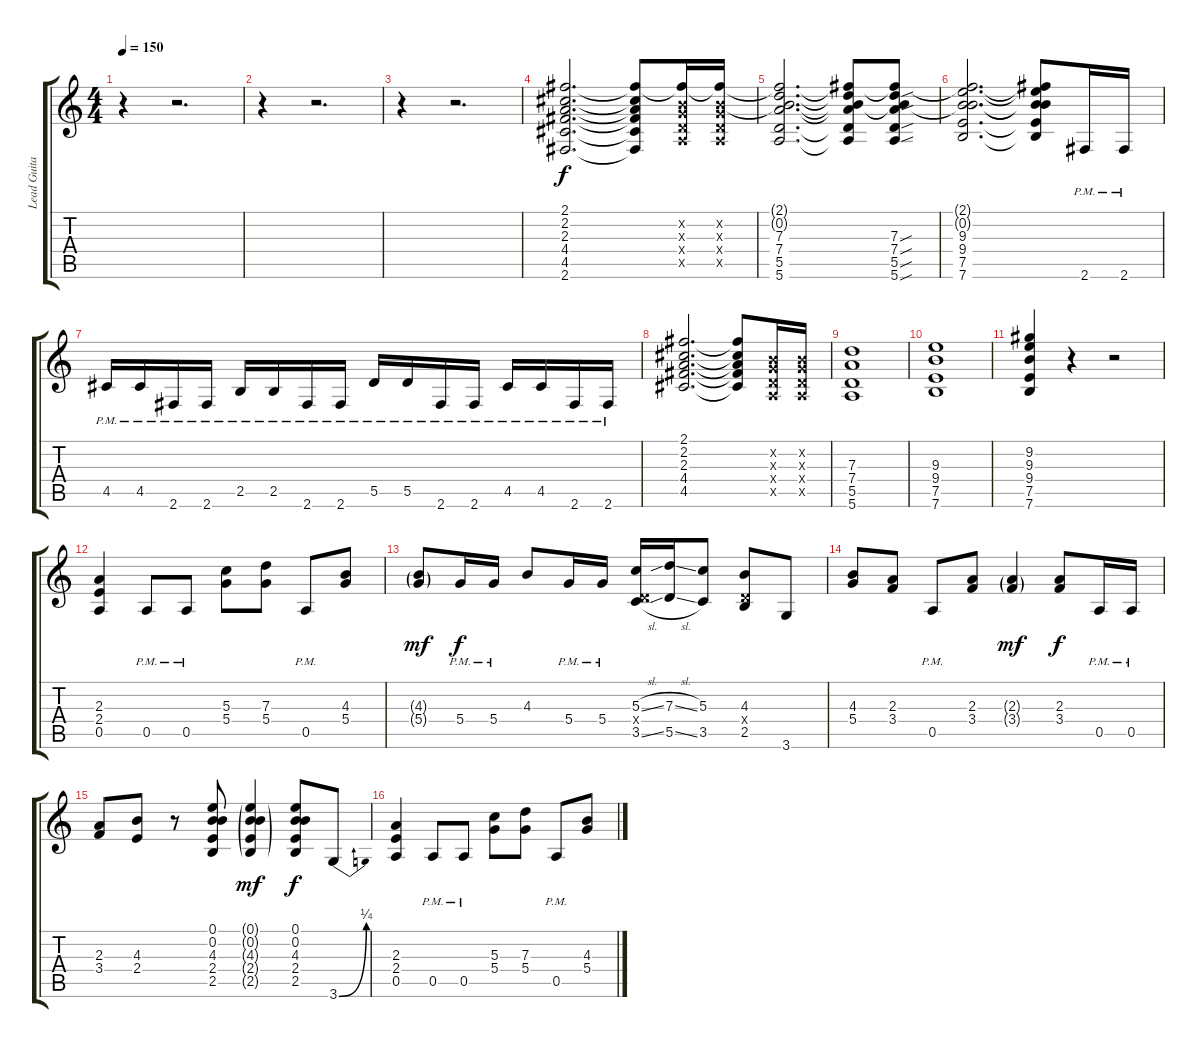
\track ("Lead Guitar" "Lead Guita") {instrument distortionguitar}
\staff {score tabs}
\tuning (E4 B3 G3 D3 A2 E2) {hide}
\ts (4 4)
\tempo 150
\clef g2
\ks c
r.4{dy f} r.2{d} |
r.4 r.2{d} |
r.4 r.2{d} |
(2.1 2.2 2.3 4.4 4.5 2.6).2{d} (2.1{t} 2.2{t} 2.3{t} 4.4{t} 4.5{t} 2.6{t}).8 (2.1{t} 0.2{x} 0.3{x} 0.4{x} 0.5{x}).16 (2.1{t} 0.2{x} 0.3{x} 0.4{x} 0.5{x}).16 |
(2.1{t} 0.2{t} 7.3 7.4 5.5 5.6).2{d} (2.1{t} 0.2{t} 7.3{t} 7.4{t} 5.5{t} 5.6{t}).8 (2.1{t} 0.2{t} 7.3{sou} 7.4{sou} 5.5{sou} 5.6{sou}).8 |
(2.1{t} 0.2{t} 9.3 9.4 7.5 7.6).2{d} (2.1{t} 0.2{t} 9.3{t} 9.4{t} 7.5{t} 7.6{t}).8 2.6{pm}.16 2.6{pm}.16 |
4.5{pm}.16 4.5{pm}.16 2.6{pm}.16 2.6{pm}.16 2.5{pm}.16 2.5{pm}.16 2.6{pm}.16 2.6{pm}.16 5.5{pm}.16 5.5{pm}.16 2.6{pm}.16 2.6{pm}.16 4.5{pm}.16 4.5{pm}.16 2.6{pm}.16 2.6{pm}.16 |
(2.1 2.2 2.3 4.4 4.5).2{d} (2.1{t} 2.2{t} 2.3{t} 4.4{t} 4.5{t}).8 (0.2{x} 0.3{x} 0.4{x} 0.5{x}).16 (0.2{x} 0.3{x} 0.4{x} 0.5{x}).16 |
(7.3 7.4 5.5 5.6).1 |
(9.3 9.4 7.5 7.6).1 |
(9.2 9.3 9.4 7.5 7.6).4 r.4 r.2 |
(2.3 2.4 0.5).4 0.5{pm}.8 0.5{pm}.8 (5.3 5.4).8 (7.3 5.4).8 0.5{pm}.8 (4.3 5.4).8 |
(4.3{g} 5.4{g}).8{dy mf} 5.4{pm}.16{dy f} 5.4{pm}.16 4.3.8 5.4{pm}.16 5.4{pm}.16 (5.3{sl} 0.4{x} 3.5{sl}).16 (7.3{sl} 5.5{sl}).16 (5.3 3.5).8 (4.3 0.4{x} 2.5).8 3.6.8 |
(4.3 5.4).8 (2.3 3.4).8 0.5{pm}.8 (2.3 3.4).8 (2.3{g} 3.4{g}).4{dy mf} (2.3 3.4).8{dy f} 0.5{pm}.16 0.5{pm}.16 |
(2.3 3.4).8 (4.3 2.4).8 r.8 (0.1 0.2 4.3 2.4 2.5).8 (0.1{g} 0.2{g} 4.3{g} 2.4{g} 2.5{g}).4{dy mf} (0.1 0.2 4.3 2.4 2.5).8{dy f} 3.6{be (bend 0 0 60 1)}.8 |
(2.3 2.4 0.5).4 0.5{pm}.8 0.5{pm}.8 (5.3 5.4).8 (7.3 5.4).8 0.5{pm}.8 (4.3 5.4).8
